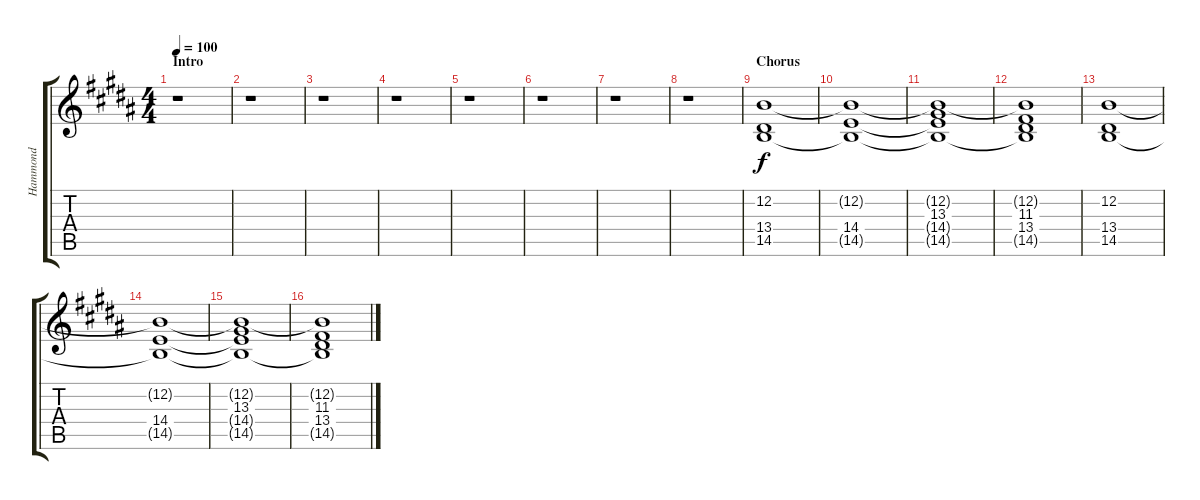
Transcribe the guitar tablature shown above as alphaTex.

\track ("Hammond" "Hammond") {instrument rockorgan}
\staff {score tabs}
\tuning (E4 B3 G3 D3 A2 E2) {hide}
\ts (4 4)
\section ("" "Intro")
\tempo 100
\clef g2
\ks b
r.1{dy f instrument rockorgan} |
r.1 |
r.1 |
r.1 |
r.1 |
r.1 |
r.1 |
r.1 |
\section ("" "Chorus")
(12.2 13.4 14.5).1 |
(12.2{t} 14.4 14.5{t}).1 |
(12.2{t} 13.3 14.4{t} 14.5{t}).1 |
(12.2{t} 11.3 13.4 14.5{t}).1 |
(12.2 13.4 14.5).1 |
(12.2{t} 14.4 14.5{t}).1 |
(12.2{t} 13.3 14.4{t} 14.5{t}).1 |
(12.2{t} 11.3 13.4 14.5{t}).1
